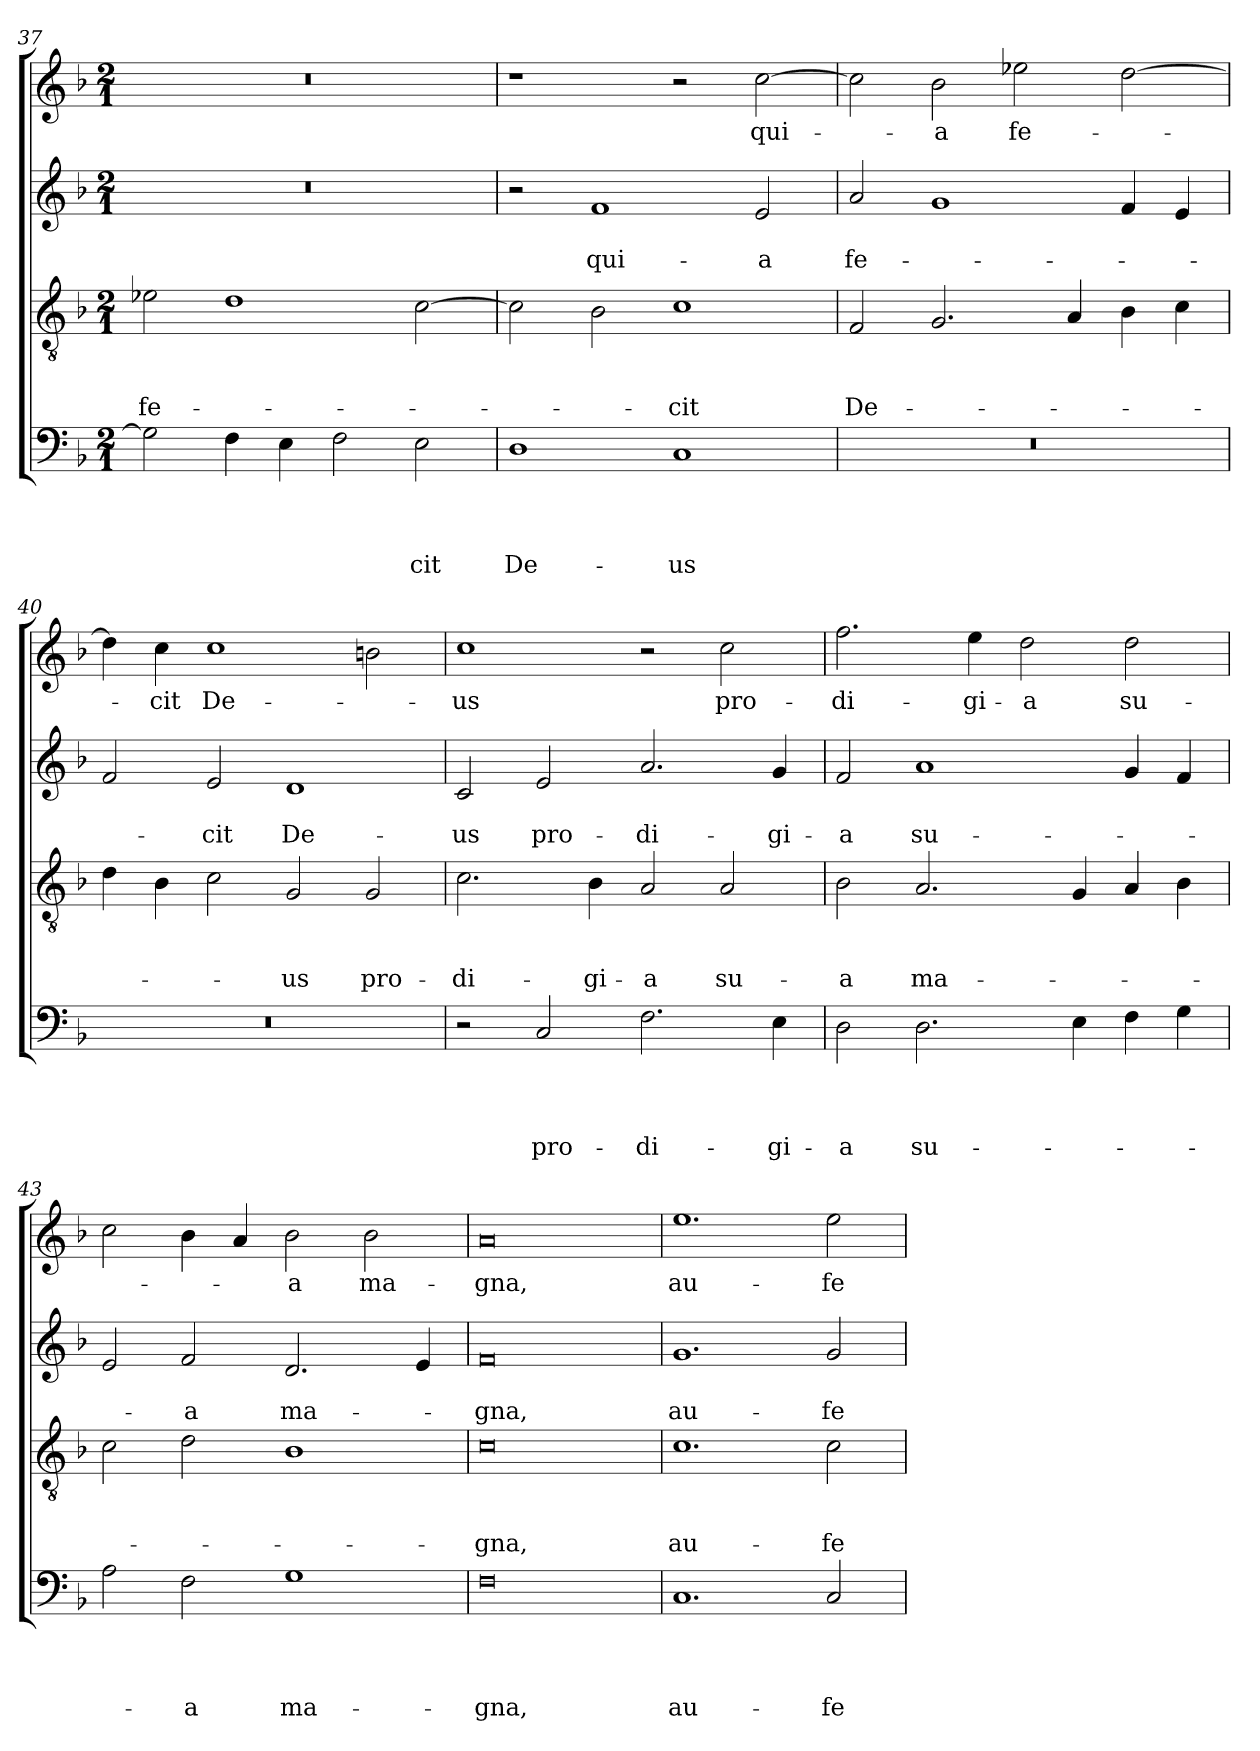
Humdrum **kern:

**kern	**text	**text	**text	**text	**kern	**text	**text	**text	**kern	**text	**text	**kern	**text
*part4	*part4	*part4	*part4	*part4	*part3	*part3	*part3	*part3	*part2	*part2	*part2	*part1	*part1
*staff4	*staff4	*staff4	*staff4	*staff4	*staff3	*staff3	*staff3	*staff3	*staff2	*staff2	*staff2	*staff1	*staff1
!!LO:LB:g=z
*clefF4	*	*	*	*	*clefGv2	*	*	*	*clefG2	*	*	*clefG2	*
*k[b-]	*	*	*	*	*k[b-]	*	*	*	*k[b-]	*	*	*k[b-]	*
*F:	*	*	*	*	*F:	*	*	*	*F:	*	*	*F:	*
*M2/1	*	*	*	*	*M2/1	*	*	*	*M2/1	*	*	*M2/1	*
=37	=37	=37	=37	=37	=37	=37	=37	=37	=37	=37	=37	=37	=37
2G\]	.	.	.	.	2e-X\	.	.	fe-	0r	.	.	0r	.
4F\	.	.	.	.	1d	.	.	.	.	.	.	.	.
4E\	.	.	.	.	.	.	.	.	.	.	.	.	.
2F\	.	.	.	.	.	.	.	.	.	.	.	.	.
2E\	.	.	.	-cit	[2c\	.	.	.	.	.	.	.	.
=38	=38	=38	=38	=38	=38	=38	=38	=38	=38	=38	=38	=38	=38
1D	.	.	.	De-	2c\]	.	.	.	2r	.	.	1r	.
.	.	.	.	.	2B-\	.	.	.	1f	.	qui-	.	.
1C	.	.	.	-us	1c	.	.	-cit	.	.	.	2r	.
.	.	.	.	.	.	.	.	.	2e/	.	-a	[2cc\	qui-
=39	=39	=39	=39	=39	=39	=39	=39	=39	=39	=39	=39	=39	=39
0r	.	.	.	.	2F/	.	.	De-	2a/	.	fe-	2cc\]	.
.	.	.	.	.	2.G/	.	.	.	1g	.	.	2b-\	-a
.	.	.	.	.	.	.	.	.	.	.	.	2ee-X\	fe-
.	.	.	.	.	4A/	.	.	.	.	.	.	.	.
.	.	.	.	.	4B-\	.	.	.	4f/	.	.	[2dd\	.
.	.	.	.	.	4c\	.	.	.	4e/	.	.	.	.
=40	=40	=40	=40	=40	=40	=40	=40	=40	=40	=40	=40	=40	=40
0r	.	.	.	.	4d\	.	.	.	2f/	.	.	4dd\]	.
.	.	.	.	.	4B-\	.	.	.	.	.	.	4cc\	-cit
.	.	.	.	.	2c\	.	.	.	2e/	.	-cit	1cc	De-
.	.	.	.	.	2G/	.	.	-us	1d	.	De-	.	.
.	.	.	.	.	2G/	.	.	pro-	.	.	.	2b\	.
=41	=41	=41	=41	=41	=41	=41	=41	=41	=41	=41	=41	=41	=41
2r	.	.	.	.	2.c\	.	.	-di-	2c/	.	-us	1cc	-us
2C/	.	.	.	pro-	.	.	.	.	2e/	.	pro-	.	.
.	.	.	.	.	4B-\	.	.	-gi-	.	.	.	.	.
2.F\	.	.	.	-di-	2A/	.	.	-a	2.a/	.	-di-	2r	.
.	.	.	.	.	2A/	.	.	su-	.	.	.	2cc\	pro-
4E\	.	.	.	-gi-	.	.	.	.	4g/	.	-gi-	.	.
=42	=42	=42	=42	=42	=42	=42	=42	=42	=42	=42	=42	=42	=42
2D\	.	.	.	-a	2B-\	.	.	-a	2f/	.	-a	2.ff\	-di-
2.D\	.	.	.	su-	2.A/	.	.	ma-	1a	.	su-	.	.
.	.	.	.	.	.	.	.	.	.	.	.	4ee\	-gi-
.	.	.	.	.	.	.	.	.	.	.	.	2dd\	-a
4E\	.	.	.	.	4G/	.	.	.	.	.	.	.	.
4F\	.	.	.	.	4A/	.	.	.	4g/	.	.	2dd\	su-
4G\	.	.	.	.	4B-\	.	.	.	4f/	.	.	.	.
!!LO:LB:g=z
=43	=43	=43	=43	=43	=43	=43	=43	=43	=43	=43	=43	=43	=43
2A\	.	.	.	.	2c\	.	.	.	2e/	.	.	2cc\	.
2F\	.	.	.	-a	2d\	.	.	.	2f/	.	-a	4b-\	.
.	.	.	.	.	.	.	.	.	.	.	.	4a/	.
1G	.	.	.	ma-	1B-	.	.	.	2.d/	.	ma-	2b-\	-a
.	.	.	.	.	.	.	.	.	.	.	.	2b-\	ma-
.	.	.	.	.	.	.	.	.	4e/	.	.	.	.
=44	=44	=44	=44	=44	=44	=44	=44	=44	=44	=44	=44	=44	=44
0F	.	.	.	-gna,	0c	.	.	-gna,	0f	.	-gna,	0a	-gna,
=45	=45	=45	=45	=45	=45	=45	=45	=45	=45	=45	=45	=45	=45
1.C	.	.	.	au-	1.c	.	.	au-	1.g	.	au-	1.ee	au-
2C/	.	.	.	-fe-	2c\	.	.	-fe-	2g/	.	-fe-	2ee\	-fe-
=	=	=	=	=	=	=	=	=	=	=	=	=	=
*-	*-	*-	*-	*-	*-	*-	*-	*-	*-	*-	*-	*-	*-
